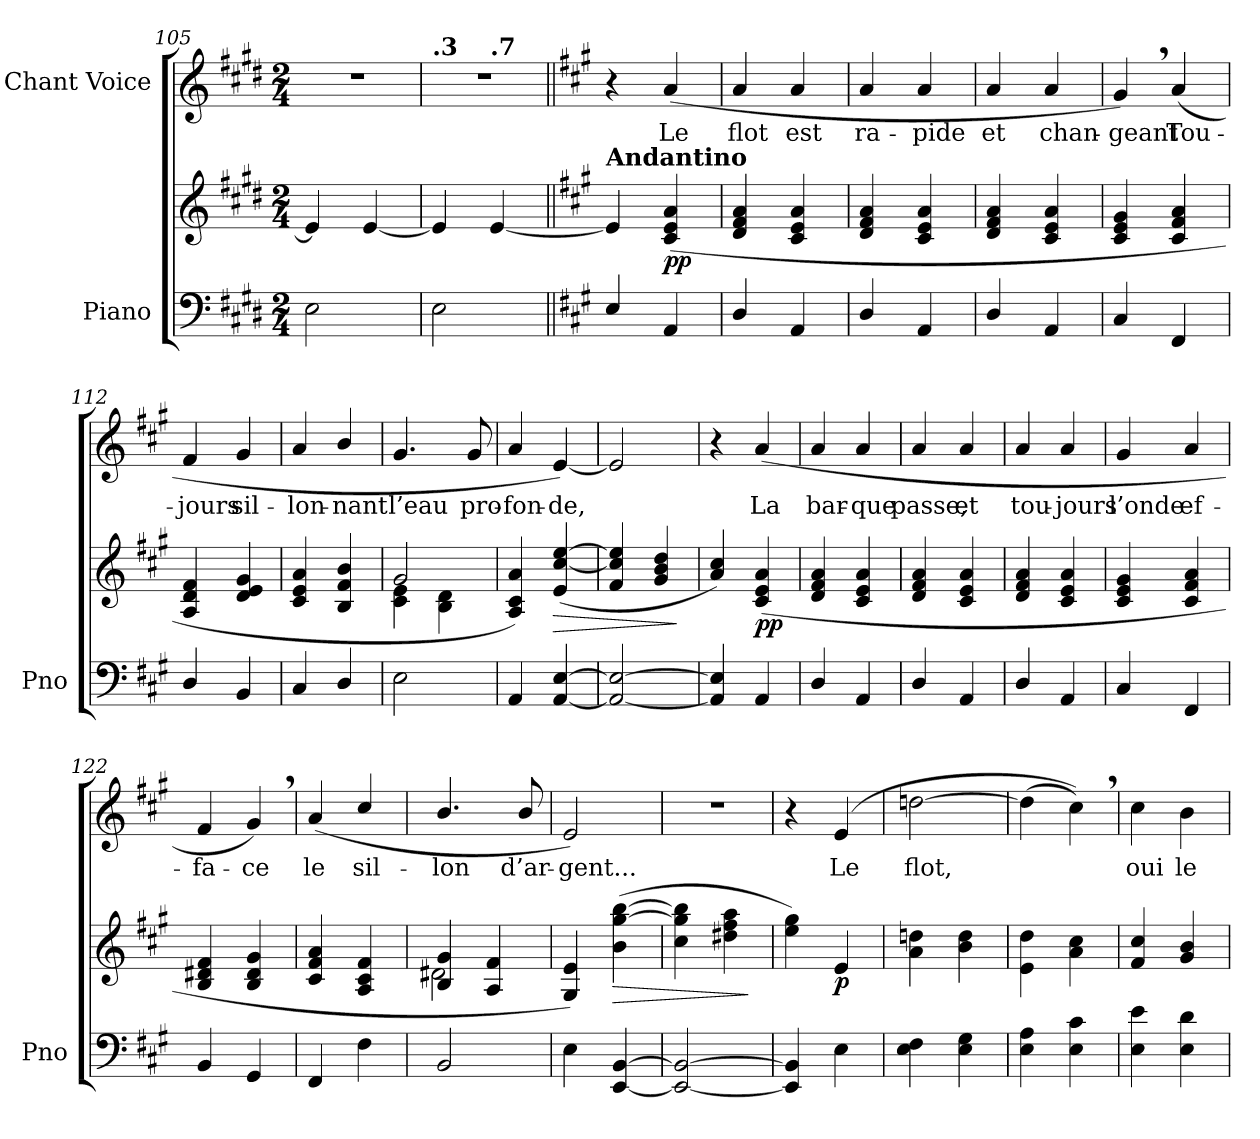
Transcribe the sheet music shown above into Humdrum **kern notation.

**kern	**kern	**dynam	**kern	**text	**dynam
*part2	*part2	*part2	*part1	*part1	*part1
*staff3	*staff2	*staff2/3	*staff1	*staff1	*staff1
*I"Piano	*	*	*I"Chant Voice	*	*
*I'Pno	*	*	*	*	*
*clefF4	*clefG2	*	*clefG2	*	*
*k[f#c#g#d#]	*k[f#c#g#d#]	*	*k[f#c#g#d#]	*	*
*M2/4	*M2/4	*	*M2/4	*	*
*MM146	*MM146	*	*MM146	*	*
=105	=105	=105	=105	=105	=105
!	!	!	!LO:TX:a:B:t=.7	!	!
*	*	*	*^	*	*
2E\	4e/]	.	2r	4ryy	.	.
*	*	*	*MM140	*	*	*
.	[4e/	.	.	4ryy	.	.
=106	=106	=106	=106	=106	=106	=106
*	*	*	*MM133	*	*	*
!	!	!	!LO:TX:a:B:t=.3	!	!	!
2E\	4e/]	.	2r	4ryy	.	.
*	*	*	*MM126	*	*	*
!	!	!	!	!LO:TX:a:B:t=.7	!	!
.	[4e/	.	.	4ryy	.	.
*	*	*	*v	*v	*	*
!!LO:LB:g=z
=107||	=107||	=107||	=107||	=107||	=107||
*k[f#c#g#]	*k[f#c#g#]	*	*k[f#c#g#]	*	*
*	*	*	*MM120	*	*
*	*	*	*^	*	*
!	!	!	!LO:TX:a:B:t=Andantino	!	!	!
!	!LO:TX:a:B:t=Andantino	!	!	!	!	!
*	*	*	*v	*v	*	*
4E/	4e/]	.	4r	.	.
!	!	!LO:DY:b	!	!LO:LY:b	!LO:DY:a
!	!	!	!	!	!LO:DY:n=1:a
4AA/	(<4c#/ 4e/ 4a/	pp	(>4a/	Le	p other-dynamics
=108	=108	=108	=108	=108	=108
!	!	!	!	!LO:LY:b	!
4D/	4d/ 4f#/ 4a/	.	4a/	flot	.
!	!	!	!	!LO:LY:b	!
4AA/	4c#/ 4e/ 4a/	.	4a/	est	.
=109	=109	=109	=109	=109	=109
!	!	!	!	!LO:LY:b	!
4D/	4d/ 4f#/ 4a/	.	4a/	ra-	.
!	!	!	!	!LO:LY:b	!
4AA/	4c#/ 4e/ 4a/	.	4a/	-pide	.
=110	=110	=110	=110	=110	=110
!	!	!	!	!LO:LY:b	!
4D/	4d/ 4f#/ 4a/	.	4a/	et	.
!	!	!	!	!LO:LY:b	!
4AA/	4c#/ 4e/ 4a/	.	4a/	chan-	.
=111	=111	=111	=111	=111	=111
!	!	!	!	!LO:LY:b	!
4C#/	4c#/ 4e/ 4g#/	.	4g#,/)	-geant	.
!	!	!	!	!LO:LY:b	!
4FF#/	4c#/ 4f#/ 4a/	.	(>4a/	Tou-	.
=112	=112	=112	=112	=112	=112
!	!	!	!	!LO:LY:b	!
4D/	4A/ 4d/ 4f#/	.	4f#/	-jours	.
!	!	!	!	!LO:LY:b	!
4BB/	4d/ 4e/ 4g#/	.	4g#/	sil-	.
=113	=113	=113	=113	=113	=113
!	!	!	!	!LO:LY:b	!
4C#/	4c#/ 4e/ 4a/	.	4a/	-lon-	.
!	!	!	!	!LO:LY:b	!
4D/	4B/ 4f#/ 4b/	.	4b/	-nant	.
!!LO:LB:g=z
=114	=114	=114	=114	=114	=114
*	*^	*	*	*	*
!	!	!	!	!	!LO:LY:b	!
2E\	2g#/	4c#\ 4e\	.	4.g#/	l’eau	.
.	.	4B\ 4d\	.	.	.	.
!	!	!	!	!	!LO:LY:b	!
.	.	.	.	8g#/	pro-	.
*	*v	*v	*	*	*	*
=115	=115	=115	=115	=115	=115
!	!	!	!	!LO:LY:b	!
4AA/	4A/ 4c#/ 4a/)	.	4a/	-fon-	.
!	!	!LO:HP:b	!	!LO:LY:b	!
[4AA/ [4E/	(<4e/ [4cc#/ [4ee/	>	[4e/)	-de,	.
=116	=116	=116	=116	=116	=116
2AA/_ 2E/_	4f#/ 4cc#/] 4ee/]	.	2e/]	.	.
.	4g#/ 4b/ 4dd/	.	.	.	.
.	.	]	.	.	.
=117	=117	=117	=117	=117	=117
4AA/] 4E/]	4a/ 4cc#/)	.	4r	.	.
!	!	!LO:DY:b	!	!LO:LY:b	!
4AA/	(<4c#/ 4e/ 4a/	pp	(>4a/	La	.
=118	=118	=118	=118	=118	=118
!	!	!	!	!LO:LY:b	!
4D/	4d/ 4f#/ 4a/	.	4a/	bar-	.
!	!	!	!	!LO:LY:b	!
4AA/	4c#/ 4e/ 4a/	.	4a/	-que	.
=119	=119	=119	=119	=119	=119
!	!	!	!	!LO:LY:b	!
4D/	4d/ 4f#/ 4a/	.	4a/	passe,	.
!	!	!	!	!LO:LY:b	!
4AA/	4c#/ 4e/ 4a/	.	4a/	et	.
=120	=120	=120	=120	=120	=120
!	!	!	!	!LO:LY:b	!
4D/	4d/ 4f#/ 4a/	.	4a/	tou-	.
!	!	!	!	!LO:LY:b	!
4AA/	4c#/ 4e/ 4a/	.	4a/	-jours	.
!!LO:LB:g=z
=121	=121	=121	=121	=121	=121
!	!	!	!	!LO:LY:b	!
4C#/	4c#/ 4e/ 4g#/	.	4g#/	l’onde	.
!	!	!	!	!LO:LY:b	!
4FF#/	4c#/ 4f#/ 4a/	.	4a/	ef-	.
=122	=122	=122	=122	=122	=122
!	!	!	!	!LO:LY:b	!
4BB/	4B/ 4d#X/ 4f#/	.	4f#/	-fa-	.
!	!	!	!	!LO:LY:b	!
4GG#/	4B/ 4d#/ 4g#/	.	4g#,/)	-ce	.
=123	=123	=123	=123	=123	=123
!	!	!	!	!LO:LY:b	!
4FF#/	4c#/ 4f#/ 4a/	.	(>4a/	le	.
!	!	!	!	!LO:LY:b	!
4F#\	4A/ 4c#/ 4f#/	.	4cc#/	sil-	.
=124	=124	=124	=124	=124	=124
*	*^	*	*	*	*
!	!	!	!	!	!LO:LY:b	!
2BB/	4B/ 4g#/	2d#X\	.	4.b/	-lon	.
.	4A/ 4f#/	.	.	.	.	.
!	!	!	!	!	!LO:LY:b	!
.	.	.	.	8b/	d’ar-	.
*	*v	*v	*	*	*	*
=125	=125	=125	=125	=125	=125
!	!	!	!	!LO:LY:b	!
4E\	4G#/ 4e/)	.	2e/)	-gent...	.
!	!	!LO:HP:b	!	!	!
[4EE/ [4BB/	(>4b\ [4gg#\ [4bb\	>	.	.	.
=126	=126	=126	=126	=126	=126
2EE/_ 2BB/_	4cc#\ 4gg#\] 4bb\]	.	2r	.	.
.	4dd#X\ 4ff#\ 4aa\	.	.	.	.
.	.	]	.	.	.
=127	=127	=127	=127	=127	=127
4EE/] 4BB/]	4ee\ 4gg#\)	.	4r	.	.
!	!	!LO:DY:b	!	!LO:LY:b	!
4E\	4e/	p	(>4e/	Le	.
!!LO:PB:g=z
=128	=128	=128	=128	=128	=128
!	!	!	!	!LO:LY:b	!
4E\ 4F#\	4a\ 4ddn\	.	[2ddn\	flot,	.
4E\ 4G#\	4b\ 4dd\	.	.	.	.
=129	=129	=129	=129	=129	=129
4E\ 4A\	4e\ 4dd\	.	(>4dd\]	.	.
4E\ 4c#\	4a\ 4cc#\	.	4cc#,\))	.	.
=130	=130	=130	=130	=130	=130
!	!	!	!	!LO:LY:b	!
4E\ 4e\	4f#/ 4cc#/	.	4cc#\	oui	.
!	!	!	!	!LO:LY:b	!
4E\ 4d\	4g#/ 4b/	.	4b\	le	.
=	=	=	=	=	=
*-	*-	*-	*-	*-	*-
